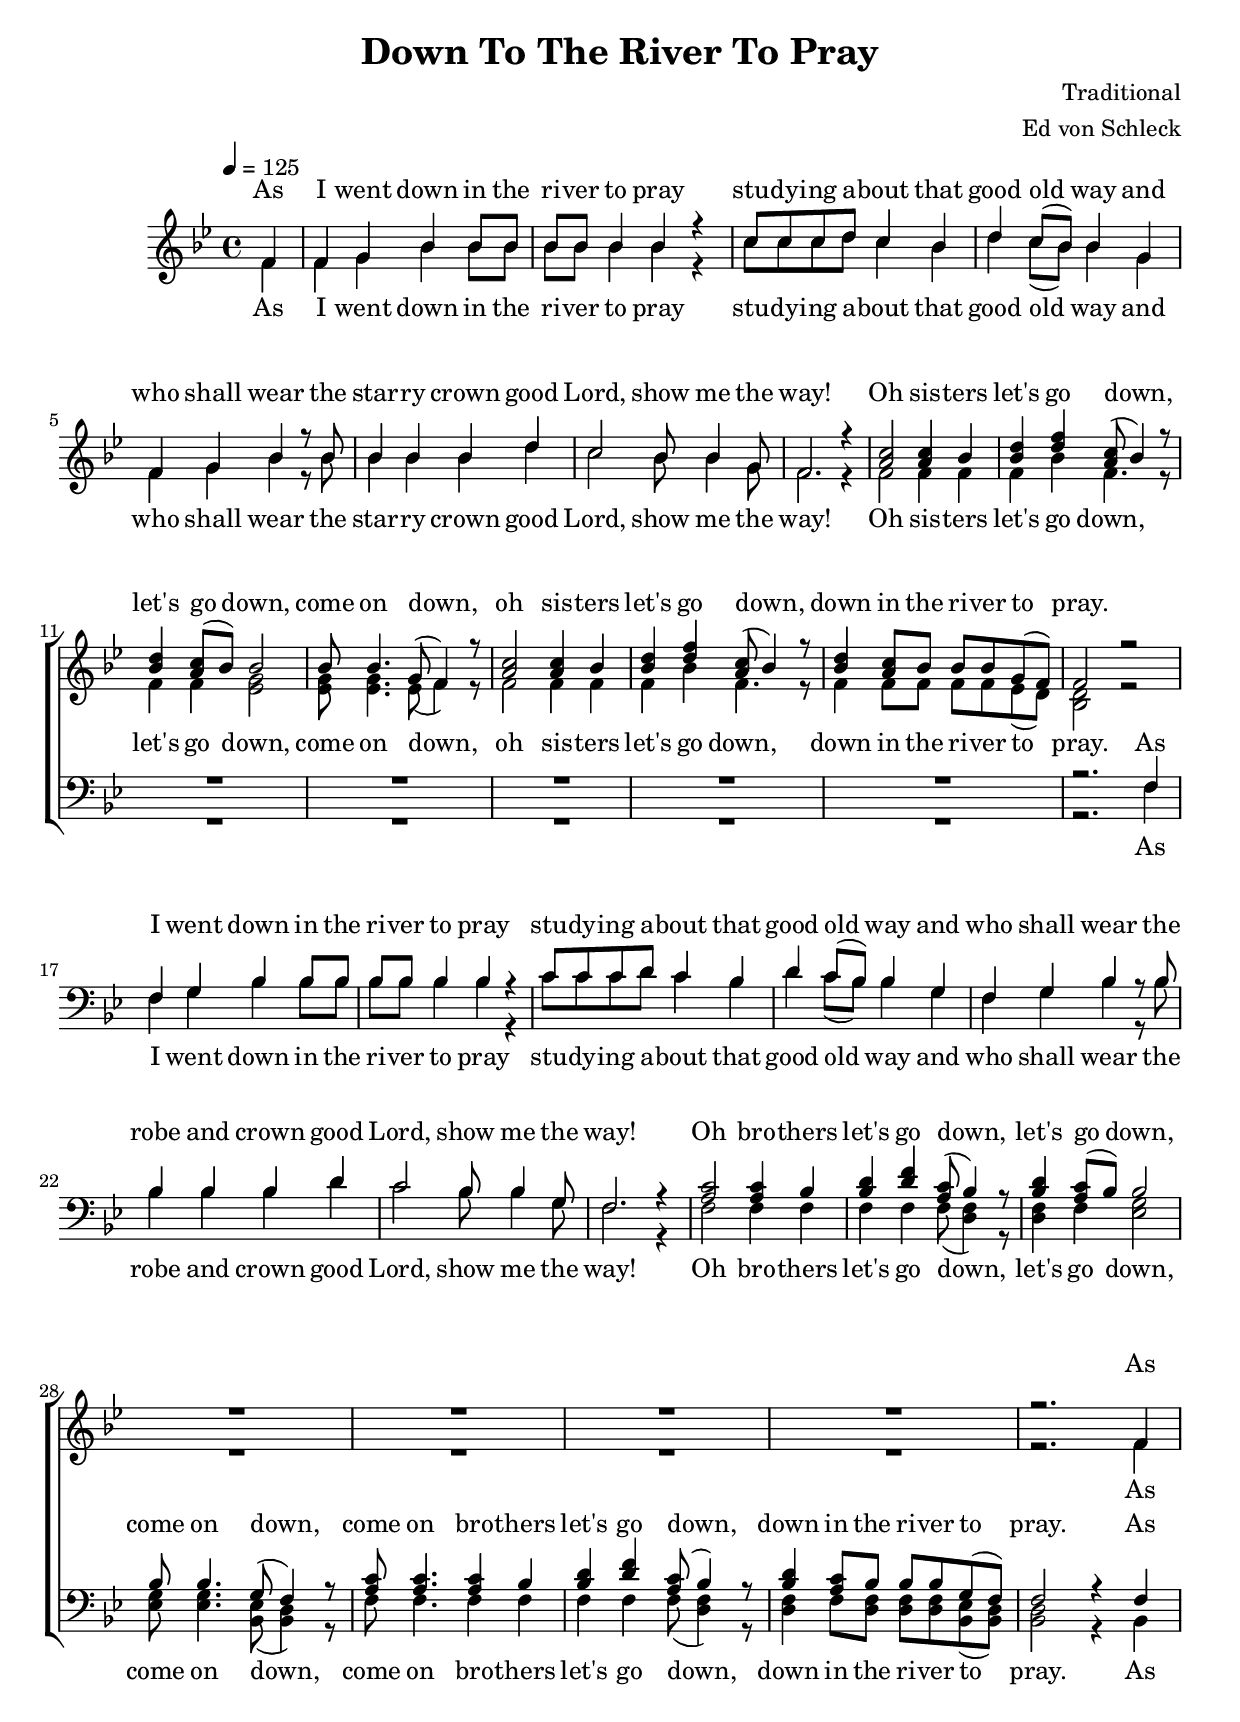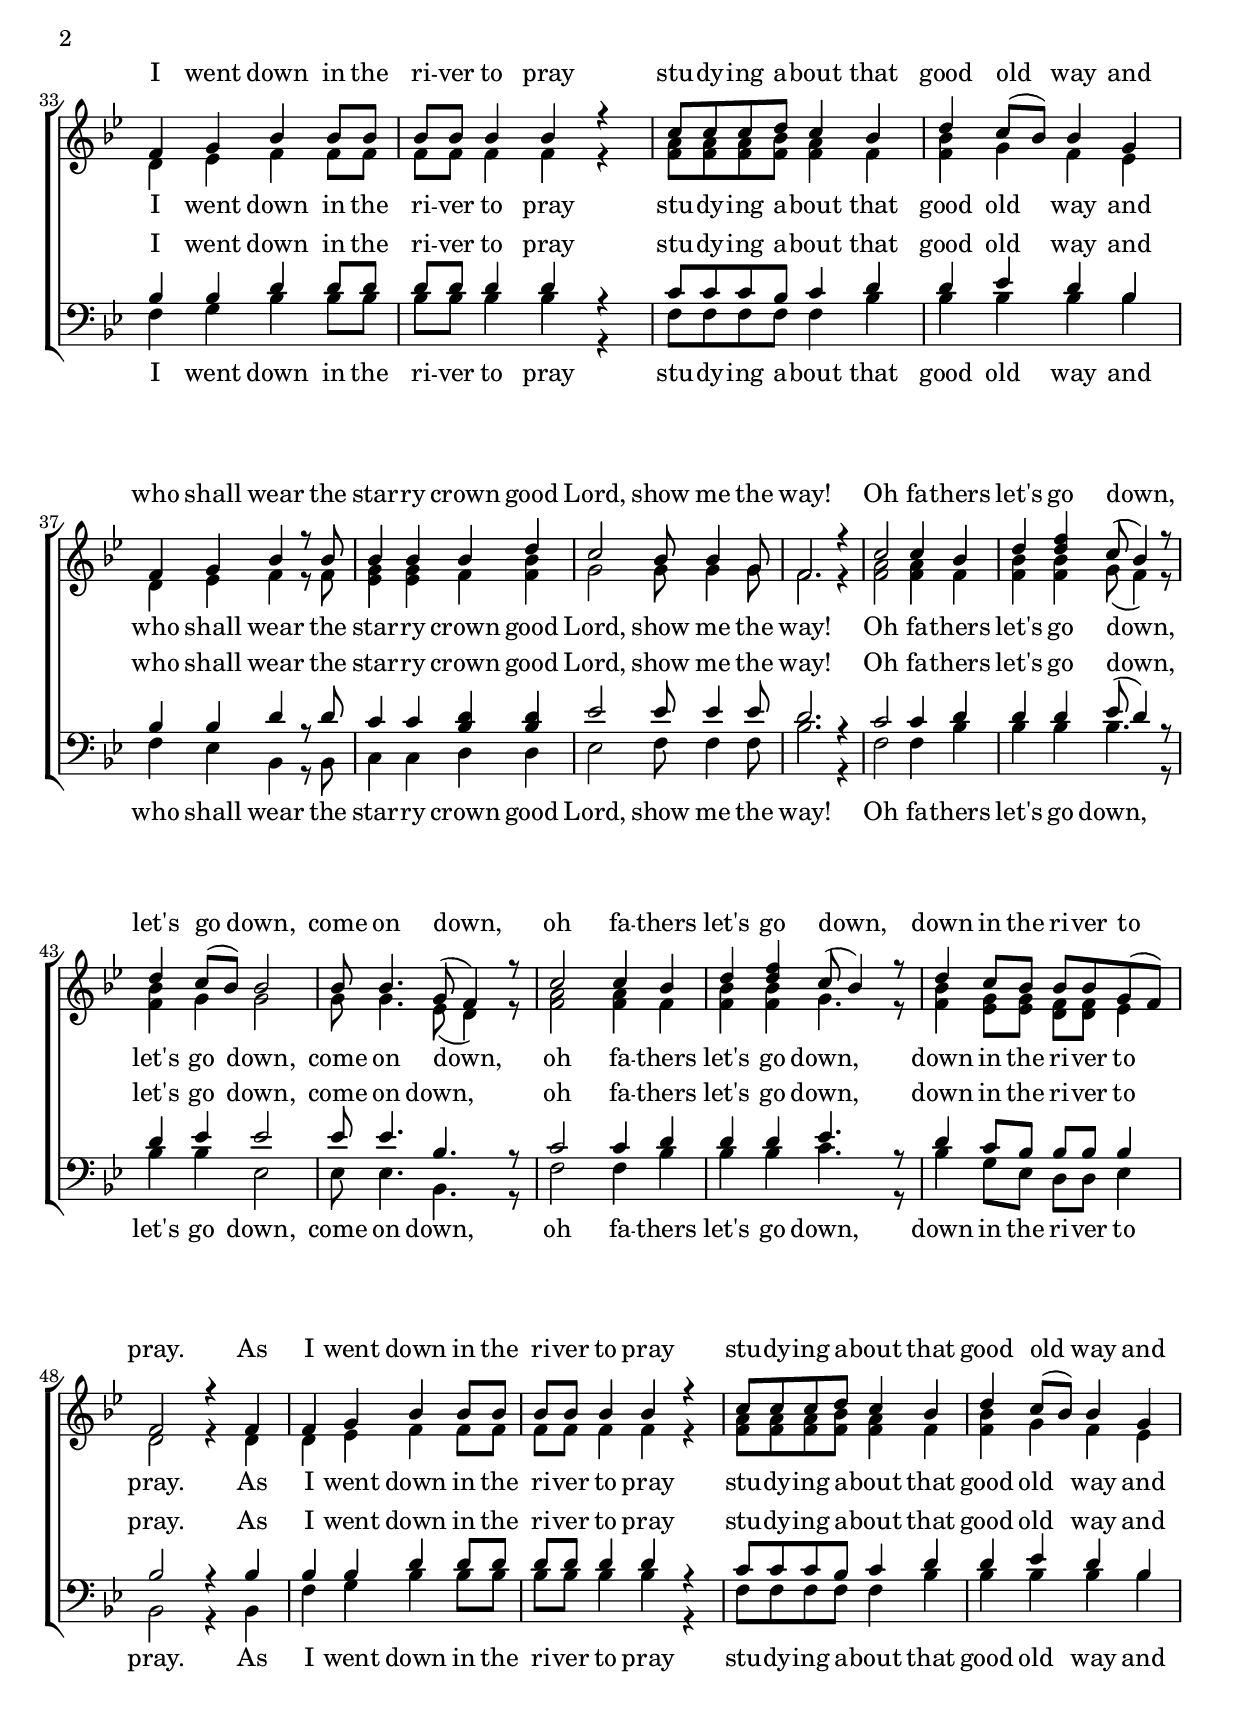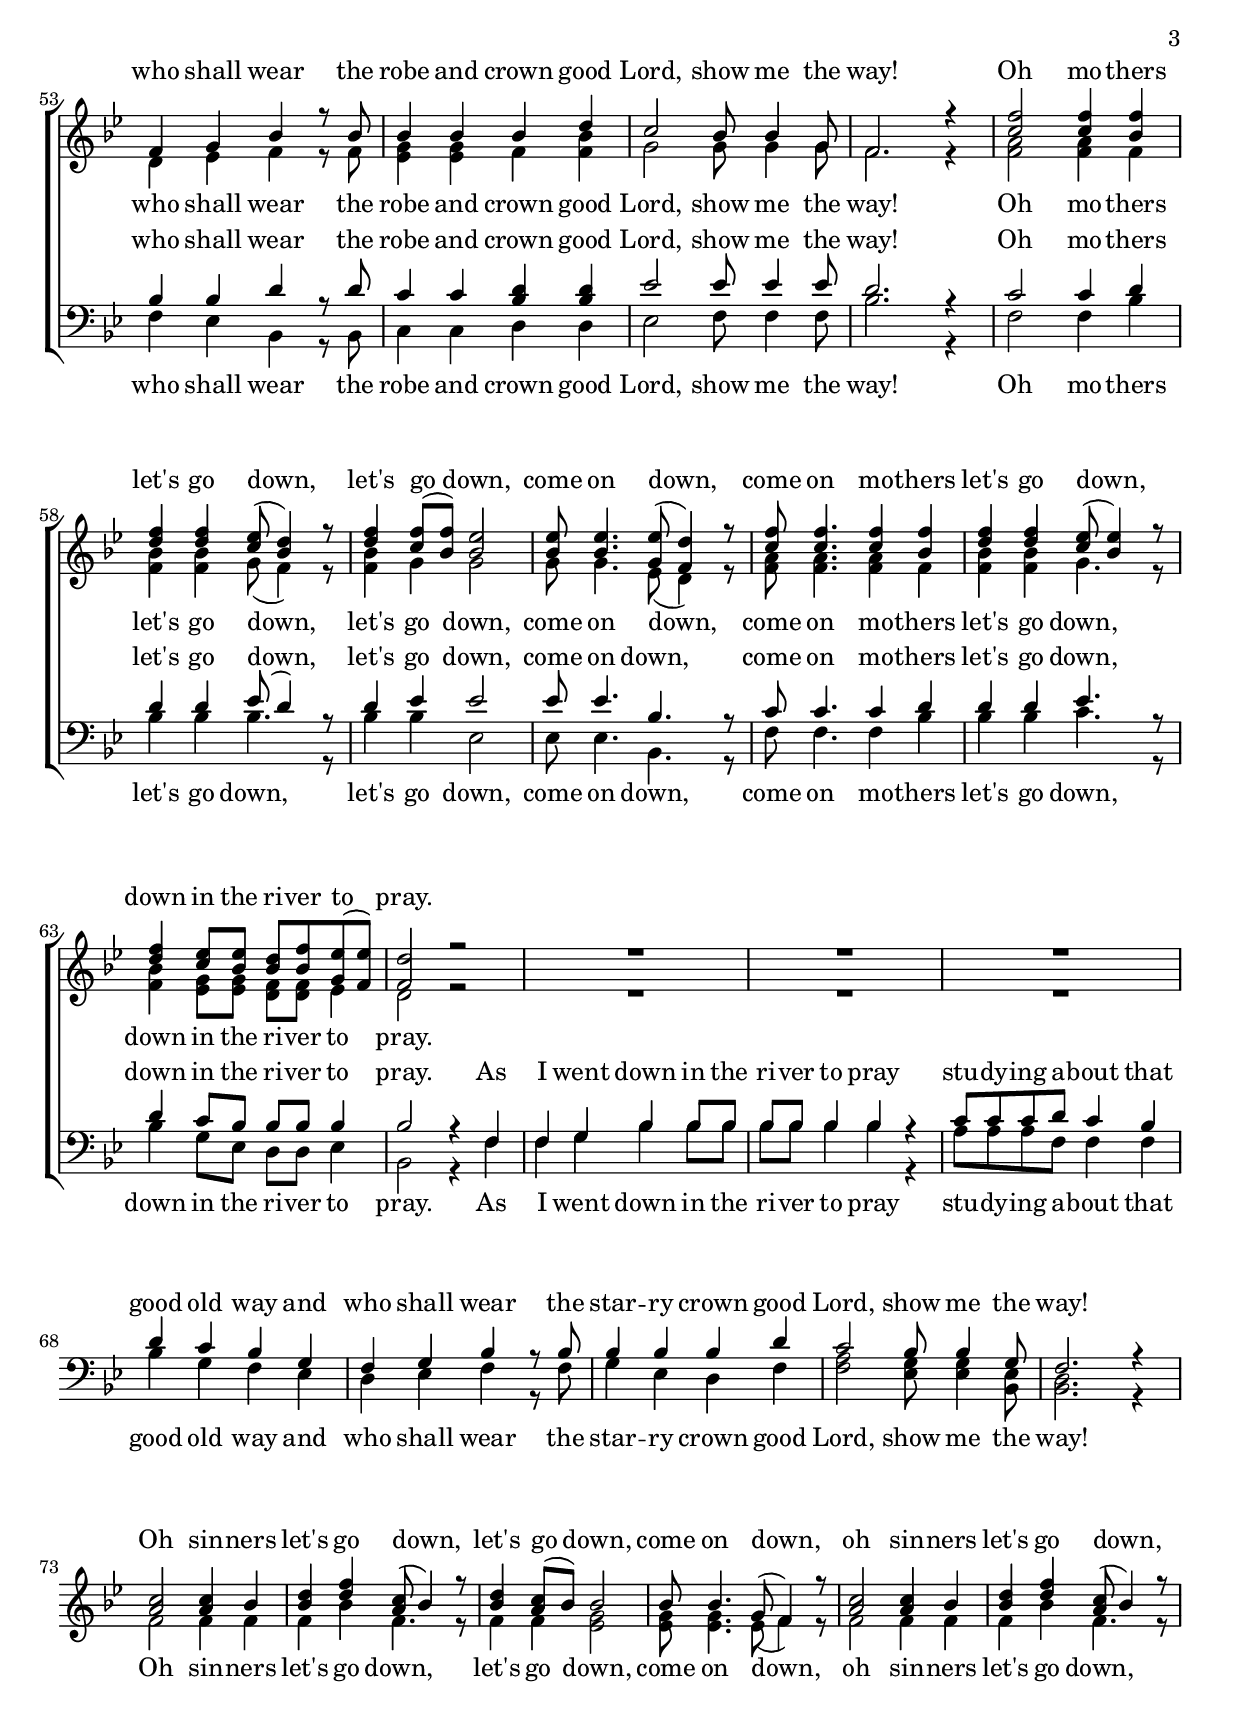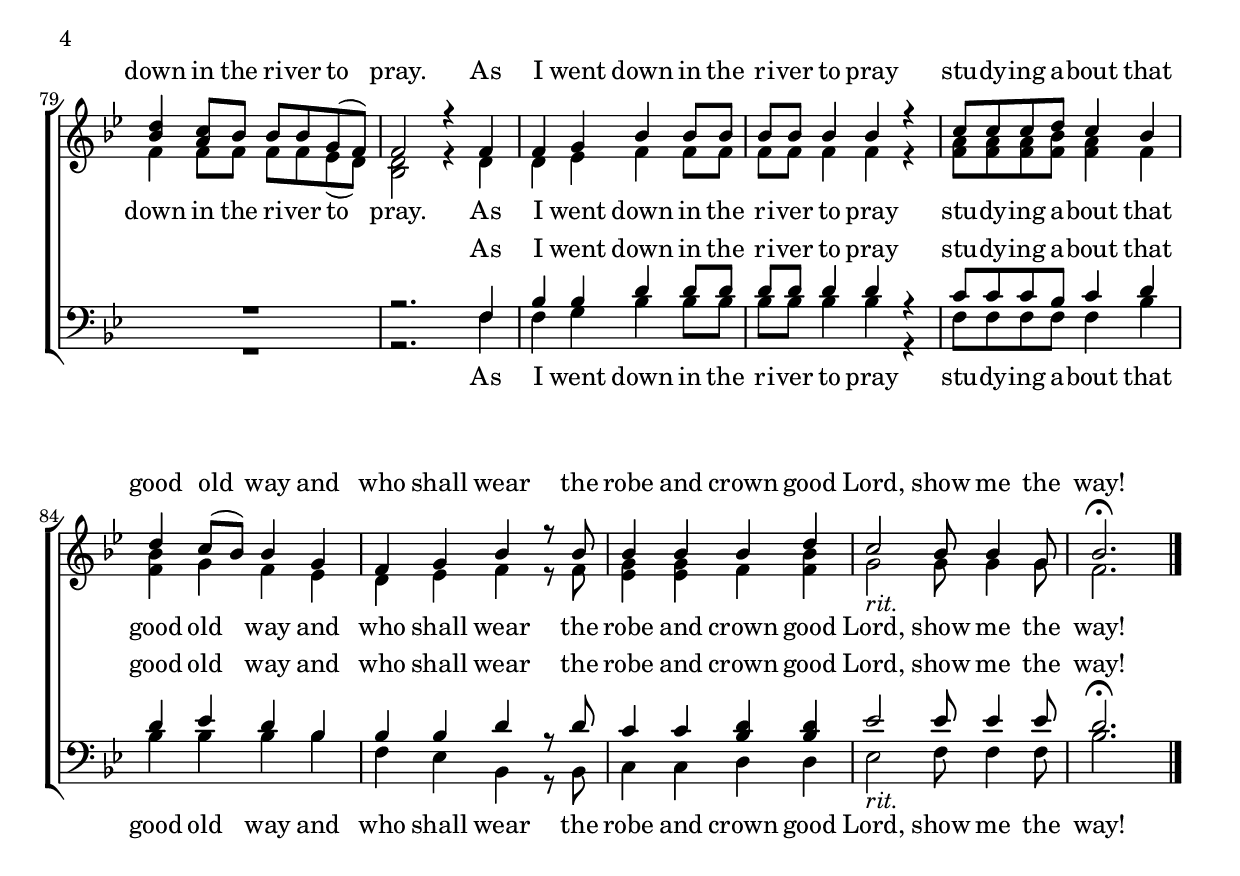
\version "2.16.2"

\header {
  title = "Down To The River To Pray"
  composer = "Traditional"
  arranger = "Ed von Schleck"
}

\paper {
  top-system-spacing #'basic-distance = #10
  score-system-spacing #'basic-distance = #20
  system-system-spacing #'basic-distance = #20
  last-bottom-spacing #'basic-distance = #10

  %system-system-spacing = #'((padding . 0) (basic-distance . 0.1))
  %ragged-last-bottom = ##f
  %ragged-bottom = ##f
}

global = {
  \key a \major
  \time 4/4
  \tempo 4 = 125
  \partial 4
}


verseOne = \lyricmode {
  As I went down in the ri -- ver to pray
  stu -- dy -- ing a -- bout that good old way
  and who shall wear the star -- ry crown
  good Lord, show me the way!
}

chorusOne = \lyricmode {
  Oh sis -- ters let's go down,
  let's go down, come on down,
  oh sis -- ters let's go down,
  down in the ri -- ver to pray.
}

verseTwo = \lyricmode {
  As I went down in the ri -- ver to pray
  stu -- dy -- ing a -- bout that good old way
  and who shall wear the robe and crown
  good Lord, show me the way!
}

chorusTwo = \lyricmode {
  Oh bro -- thers let's go down,
  let's go down, come on down,
  come on bro -- thers let's go down,
  down in the ri -- ver to pray.
}

chorusThree = \lyricmode {
  Oh fa -- thers let's go down,
  let's go down, come on down,
  oh fa -- thers let's go down,
  down in the ri -- ver to pray.
}

chorusFour = \lyricmode {
  Oh mo -- thers let's go down,
  let's go down, come on down,
  come on mo -- thers let's go down,
  down in the ri -- ver to pray.
}

chorusFive = \lyricmode {
  Oh sin -- ners let's go down,
  let's go down, come on down,
  oh sin -- ners let's go down,
  down in the ri -- ver to pray.
}

chordNames = \chordmode {
  \global
  \germanChords
  \set chordChanges = ##t
  s4
  % Strophe

  % Refrain

  % Strophe

  % Refrain
}

sopMusic = \relative c' {
  e4

  % Strophe
  e fis a a8 a
  a a a4 a r
  b8 b b cis b4 a
  cis b8( a) a4 fis

  e fis a r8 a
  a4 a a cis
  b2 a8 a4 fis8
  e2. r4

  % Refrain
  <gis b>2 q4 a
  <a cis> <cis e> <gis b>8( a4) r8
  <a cis>4 <gis b>8( a) a2
  a8 a4. fis8( e4) r8

  <gis b>2 q4 a
  <a cis> <cis e> <gis b>8( a4) r8
  <a cis>4 <gis b>8 a a a fis( e)
  e2 r

  R1*15
  r2. e4

  % Strophe
  e fis a a8 a
  a a a4 a r
  b8 b b cis b4 a
  cis b8( a) a4 fis

  e fis a r8 a
  a4 a a cis
  b2 a8 a4 fis8
  e2. r4

  % Refrain
  b'2 b4 a
  cis <cis e> b8( a4) r8
  cis4 b8( a) a2
  a8 a4. fis8( e4) r8

  b'2 b4 a
  cis <cis e> b8( a4) r8
  cis4 b8 a a a fis( e)
  e2 r4 e

  % Strophe
  e fis a a8 a
  a a a4 a r
  b8 b b cis b4 a
  cis b8( a) a4 fis

  e fis a r8 a
  a4 a a cis
  b2 a8 a4 fis8
  e2. r4

  % Refrain
  <b' e>2 <b e>4 <a e'>
  <cis e> <cis e> <b d>8( <a cis>4) r8
  <cis e>4 <b e>8( <a e'>) <a d>2
  <a d>8 <a d>4. <fis d'>8( <e cis'>4) r8

  <b' e>8 <b e>4. <b e>4 <a e'>
  <cis e> <cis e> <b d>8( <a d>4) r8
  <cis e>4 <b d>8 <a d> <a cis> <a e'> <fis d'>( <e d'>)
  <e cis'>2 r2

  % Strophe
  R1*8

  % Refrain
  <gis b>2 q4 a
  <a cis> <cis e> <gis b>8( a4) r8
  <a cis>4 <gis b>8( a) a2
  a8 a4. fis8( e4) r8

  <gis b>2 q4 a
  <a cis> <cis e> <gis b>8( a4) r8
  <a cis>4 <gis b>8 a a a fis( e)
  e2 r4 e

  % Strophe
  e fis a a8 a
  a a a4 a r
  b8 b b cis b4 a
  cis b8( a) a4 fis

  e fis a r8 a
  a4 a a cis
  b2_\markup{ \italic rit.} a8 a4 fis8
  a2.\fermata
  \bar "|."

}
sopWords = \lyricmode {
  \verseOne
  \chorusOne
  \verseOne
  \chorusThree
  \verseTwo
  \chorusFour
  \chorusFive
  \verseTwo
}

altoMusic = \relative c' {
  e4

  % Strophe
  e fis a a8 a
  a a a4 a r
  b8 b b cis b4 a
  cis b8( a) a4 fis

  e fis a r8 a
  a4 a a cis
  b2 a8 a4 fis8
  e2. r4


  % Refrain
  e2 e4 e
  e a e4. r8
  e4 e4 <d fis>2
  q8 q4. d8( e4) r8

  e2 e4 e
  e a e4. r8
  e4 e8 e e e d( cis)
  <a cis>2 r

  R1*15

  r2. e'4

  % Strophe
  cis4 d e e8 e
  e e e4 e r
  <e gis>8 q q <e a> <e gis>4 e
  <e a> fis e d

  cis d e r8 e
  <d fis>4 q e <e a>
  fis2 fis8 fis4 fis8
  e2. r4

  % Refrain
  <e gis>2 q4 e
  <e a> <e a> fis8( e4) r8
  <e a>4 fis4 fis2
  fis8 fis4. d8( cis4) r8

  <e gis>2 q4 e
  <e a> <e a> fis4. r8
  <e a>4 <d fis>8 q <cis e> q d4
  cis2 r4 cis

  % Strophe
  cis4 d e e8 e
  e e e4 e r
  <e gis>8 q q <e a> <e gis>4 e
  <e a> fis e d

  cis d e r8 e
  <d fis>4 q e <e a>
  fis2 fis8 fis4 fis8
  e2. r4

  % Refrain
  <e gis>2 q4 e
  <e a> <e a> fis8( e4) r8
  <e a>4 fis4 fis2
  fis8 fis4. d8( cis4) r8

  <e gis>8 q4. q4 e
  <e a> <e a> fis4. r8
  <e a>4 <d fis>8 q <cis e> q d4
  cis2 r

  % Strophe
  R1*8

  % Refrain
  e2 e4 e
  e a e4. r8
  e4 e <d fis>2
  q8 q4. d8( e4) r8

  e2 e4 e
  e a e4. r8
  e4 e8 e e e d( cis)
  <a cis>2 r4 cis

  % Strophe
  cis4 d e e8 e
  e e e4 e r
  <e gis>8 q q <e a> <e gis>4 e
  <e a> fis e d

  cis d e r8 e
  <d fis>4 q e <e a>
  fis2 fis8 fis4 fis8
  e2.
}
altoWords = \lyricmode {
  \verseOne
  \chorusOne
  \verseOne
  \chorusThree
  \verseTwo
  \chorusFour
  \chorusFive
  \verseTwo
}

tenorMusic = \relative c {
  r4
  R1*15

  r2. e4

  % Strophe
  e fis a a8 a
  a a a4 a r
  b8 b b cis b4 a
  cis b8( a) a4 fis

  e fis a r8 a
  a4 a a cis
  b2 a8 a4 fis8
  e2. r4

  % Refrain
  <gis b>2 q4 a
  <a cis> <cis e> <gis b>8( a4) r8
  <a cis>4 <gis b>8( a) a2
  a8 a4. fis8( e4) r8

  <gis b>8 q4. q4 a
  <a cis> <cis e> <gis b>8( a4) r8
  <a cis>4 <gis b>8 a a a fis( e)
  e2 r4 e

  % Strophe
  a4 a cis cis8 cis
  cis cis cis4 cis r
  b8 b b a b4 cis
  cis d cis a

  a a cis r8 cis
  b4 b <a cis> q
  d2 d8 d4 d8
  cis2. r4

  % Refrain
  b2 b4 cis
  cis cis d8( cis4) r8
  cis4 d d2
  d8 d4. a4. r8

  b2 b4 cis
  cis cis d4. r8
  cis4 b8 a a a a4
  a2 r4 a

  % Strophe
  a4 a cis cis8 cis
  cis cis cis4 cis r
  b8 b b a b4 cis
  cis d cis a

  a a cis r8 cis
  b4 b <a cis> q
  d2 d8 d4 d8
  cis2. r4

  % Refrain
  b2 b4 cis
  cis cis d8( cis4) r8
  cis4 d d2
  d8 d4. a4. r8

  b8 b4. b4 cis
  cis cis d4. r8
  cis4 b8 a a a a4
  a2 r4 e

  % Strophe
  e fis a a8 a
  a a a4 a r
  b8 b b cis b4 a
  cis b a fis

  e fis a r8 a
  a4 a a cis
  b2 a8 a4 fis8
  e2. r4

  % Refrain
  R1*7
  r2. e4

  % Strophe
  a4 a cis cis8 cis
  cis cis cis4 cis r
  b8 b b a b4 cis
  cis d cis a

  a a cis r8 cis
  b4 b <a cis> q
  d2_\markup{ \italic rit. } d8 d4 d8
  cis2.\fermata
}
tenorWords = \lyricmode {
  \verseTwo
  \chorusTwo
  \verseOne
  \chorusThree
  \verseTwo
  \chorusFour
  \verseOne
  \verseTwo
}

bassMusic = \relative c {
  r4
  R1*15
  
  r2. e4

  % Strophe
  e fis a a8 a
  a a a4 a r
  b8 b b cis b4 a
  cis b8( a) a4 fis

  e fis a r8 a
  a4 a a cis
  b2 a8 a4 fis8
  e2. r4


  % Refrain
  e2 e4 e
  e e e8( <cis e>4) r8
  <cis e>4 e <d fis>2
  q8 q4. <a d>8( <a cis>4) r8

  e'8 e4. e4 e
  e e e8( <cis e>4) r8
  <cis e>4 e8 <cis e> q q <a d>( <a cis>)
  q2 r4 a

  % Strophe
  e'4 fis a a8 a
  a a a4 a r
  e8 e e e e4 a
  a a a a

  e d a r8 a
  b4 b cis cis
  d2 e8 e4 e8
  a2. r4

  % Refrain
  e2 e4 a
  a a a4. r8
  a4 a d,2
  d8 d4. a4. r8

  e'2 e4 a
  a a b4. r8
  a4 fis8 d cis cis d4
  a2 r4 a

  % Strophe
  e'4 fis a a8 a
  a a a4 a r
  e8 e e e e4 a
  a a a a

  e d a r8 a
  b4 b cis cis
  d2 e8 e4 e8
  a2. r4

  % Refrain
  e2 e4 a
  a a a4. r8
  a4 a d,2
  d8 d4. a4. r8

  e'8 e4. e4 a
  a a b4. r8
  a4 fis8 d cis cis d4
  a2 r4 e'

  % Strophe
  e fis a a8 a
  a a a4 a r
  gis8 gis gis e e4 e
  a fis e d

  cis d e r8 e
  fis4 d cis e
  <e gis>2 <d fis>8 q4 <a d>8
  <a cis>2. r4

  % Refrain
  R1*7
  r2. e'4

  % Strophe
  e4 fis a a8 a
  a a a4 a r
  e8 e e e e4 a
  a a a a

  e d a r8 a
  b4 b cis cis
  d2 e8 e4 e8
  a2.
}
bassWords = \lyricmode {
  \verseTwo
  \chorusTwo
  \verseOne
  \chorusThree
  \verseTwo
  \chorusFour
  \verseOne
  \verseTwo
}

chordsPart = \new ChordNames \chordNames

choirPart = \new ChoirStaff <<
  \new Lyrics = "sopranos" \with {
    % this is needed for lyrics above a staff
    \override VerticalAxisGroup #'staff-affinity = #DOWN
  }
  \new Staff = "women" <<
    \new Voice = "sopranos" {
      \voiceOne
      << \transpose a bes { \global \sopMusic } >>
    }
    \new Voice = "altos" {
      \voiceTwo
      << \transpose a bes { \global \altoMusic } >>
    }
  >>
  \new Lyrics = "altos"
  \new Lyrics = "tenors" \with {
    % this is needed for lyrics above a staff
    \override VerticalAxisGroup #'staff-affinity = #DOWN
  }
  \new Staff = "men" <<
    \clef bass
    \new Voice = "tenors" {
      \voiceOne
      << \transpose a bes { \global \tenorMusic } >>
    }
    \new Voice = "basses" {
      \voiceTwo << \transpose a bes { \global \bassMusic } >>
    }
  >>
  \new Lyrics = "basses"
  \context Lyrics = "sopranos" \lyricsto "sopranos" \sopWords
  \context Lyrics = "altos" \lyricsto "altos" \altoWords
  \context Lyrics = "tenors" \lyricsto "tenors" \tenorWords
  \context Lyrics = "basses" \lyricsto "basses" \bassWords
>>

\score {
  <<
    \chordsPart
    \choirPart
  >>
  \layout {
    \context {
      \Staff
      \RemoveEmptyStaves
      \override VerticalAxisGroup #'remove-first = ##t
    }
  }
  \midi { }
}
